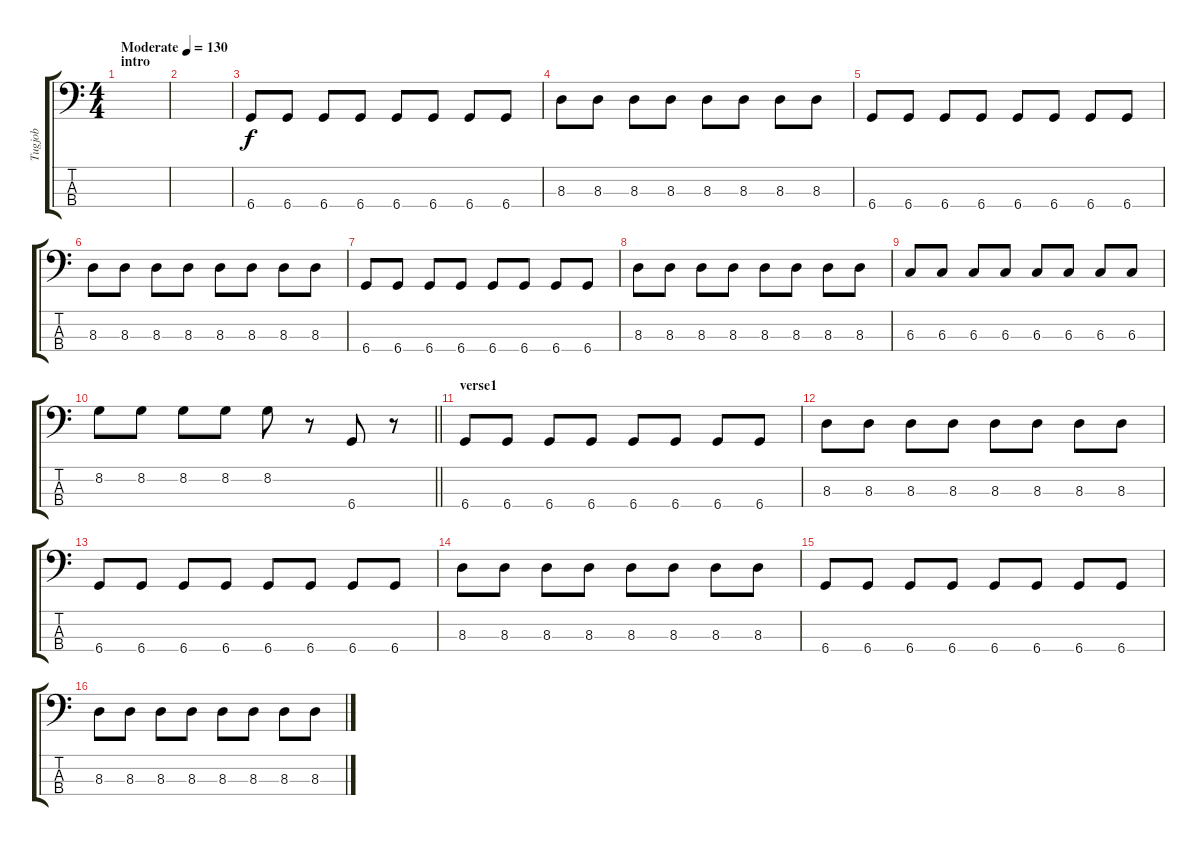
\track ("Tugjob" "Tugjob") {instrument electricbassfinger}
\staff {score tabs}
\tuning (E2 B1 Gb1 Db1) {hide}
\ts (4 4)
\section ("" "intro")
\tempo (130 "Moderate")
\clef f4
\ks c
|
|
6.4.8 6.4.8 6.4.8 6.4.8 6.4.8 6.4.8 6.4.8 6.4.8 |
8.3.8 8.3.8 8.3.8 8.3.8 8.3.8 8.3.8 8.3.8 8.3.8 |
6.4.8 6.4.8 6.4.8 6.4.8 6.4.8 6.4.8 6.4.8 6.4.8 |
8.3.8 8.3.8 8.3.8 8.3.8 8.3.8 8.3.8 8.3.8 8.3.8 |
6.4.8 6.4.8 6.4.8 6.4.8 6.4.8 6.4.8 6.4.8 6.4.8 |
8.3.8 8.3.8 8.3.8 8.3.8 8.3.8 8.3.8 8.3.8 8.3.8 |
6.3.8 6.3.8 6.3.8 6.3.8 6.3.8 6.3.8 6.3.8 6.3.8 |
\barLineRight lightlight
8.2.8 8.2.8 8.2.8 8.2.8 8.2.8 r.8 6.4.8 r.8 |
\section ("" "verse1")
6.4.8 6.4.8 6.4.8 6.4.8 6.4.8 6.4.8 6.4.8 6.4.8 |
8.3.8 8.3.8 8.3.8 8.3.8 8.3.8 8.3.8 8.3.8 8.3.8 |
6.4.8 6.4.8 6.4.8 6.4.8 6.4.8 6.4.8 6.4.8 6.4.8 |
8.3.8 8.3.8 8.3.8 8.3.8 8.3.8 8.3.8 8.3.8 8.3.8 |
6.4.8 6.4.8 6.4.8 6.4.8 6.4.8 6.4.8 6.4.8 6.4.8 |
8.3.8 8.3.8 8.3.8 8.3.8 8.3.8 8.3.8 8.3.8 8.3.8
